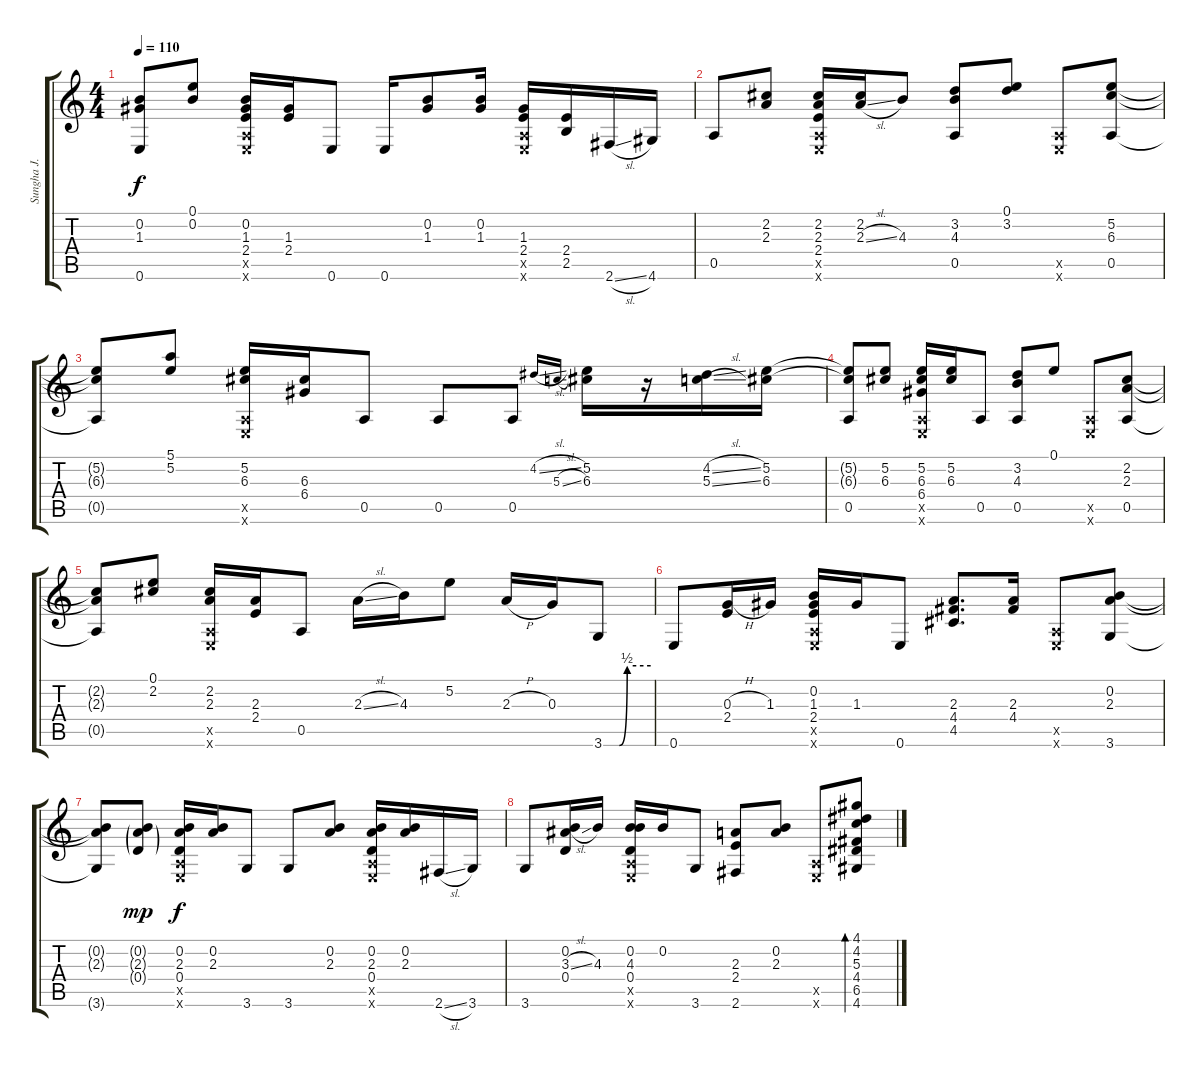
\track ("Sungha J." "Sungha J.") {instrument acousticguitarsteel}
\staff {score tabs}
\tuning (E4 B3 G3 D3 A2 E2) {hide}
\ts (4 4)
\tempo 110
\clef g2
\ks c
(0.2{t} 1.3{t} 0.6{t}).8{dy f} (0.1 0.2).8 (0.2 1.3 2.4 0.5{x} 0.6{x}).16 (1.3 2.4).16 0.6.8 0.6.16 (0.2 1.3).8 (0.2 1.3).16 (1.3 2.4 0.5{x} 0.6{x}).16 (2.4 2.5).16 2.6{sl}.16 4.6.16 |
0.5.8 (2.2 2.3).8 (2.2 2.3 2.4 0.5{x} 0.6{x}).16 (2.2 2.3{sl}).16 4.3.8 (3.2 4.3 0.5).8 (0.1 3.2).8 (0.5{x} 0.6{x}).8 (5.2 6.3 0.5).8 |
(5.2{t} 6.3{t} 0.5{t}).8 (5.1 5.2).8 (5.2 6.3 0.5{x} 0.6{x}).16 (6.3 6.4).16 0.5.8 0.5.8 0.5.8 4.2{sl}.16{gr onbeat} 5.3{sl}.16{gr onbeat} (5.2 6.3).16 r.16 (4.2{sl} 5.3{sl}).16 (5.2 6.3).16 |
(5.2{t} 6.3{t} 0.5).8 (5.2 6.3).8 (5.2 6.3 6.4 0.5{x} 0.6{x}).16 (5.2 6.3).16 0.5.8 (3.2 4.3 0.5).8 0.1.8 (0.5{x} 0.6{x}).8 (2.2 2.3 0.5).8 |
(2.2{t} 2.3{t} 0.5{t}).8 (0.1 2.2).8 (2.2 2.3 0.5{x} 0.6{x}).16 (2.3 2.4).16 0.5.8 2.3{sl}.16 4.3.16 5.2.8 2.3{h}.16 0.3.16 3.6{be (custom 0 0 20 0 30 2 60 2)}.8 |
0.6.8 (0.3{h} 2.4).16 1.3.16 (0.2 1.3 2.4 0.5{x} 0.6{x}).16 1.3.16 0.6.8 (2.3 4.4 4.5).8{d} (2.3 4.4).16 (0.5{x} 0.6{x}).8 (0.2 2.3 3.6).8 |
(0.2{t} 2.3{t} 3.6{t}).8 (0.2{g} 2.3{g} 0.4{g}).8{dy mp} (0.2 2.3 0.4 0.5{x} 0.6{x}).16{dy f} (0.2 2.3).16 3.6.8 3.6.8 (0.2 2.3).8 (0.2 2.3 0.4 0.5{x} 0.6{x}).16 (0.2 2.3).16 2.6{sl}.16 3.6.16 |
3.6.8 (0.2 3.3{sl} 0.4).16 4.3.16 (0.2 4.3 0.4 0.5{x} 0.6{x}).16 0.2.16 3.6.8 (2.3 2.4 2.6).8 (0.2 2.3).8 (0.5{x} 0.6{x}).8 (4.1 4.2 5.3 4.4 6.5 4.6).8{bd 60}
